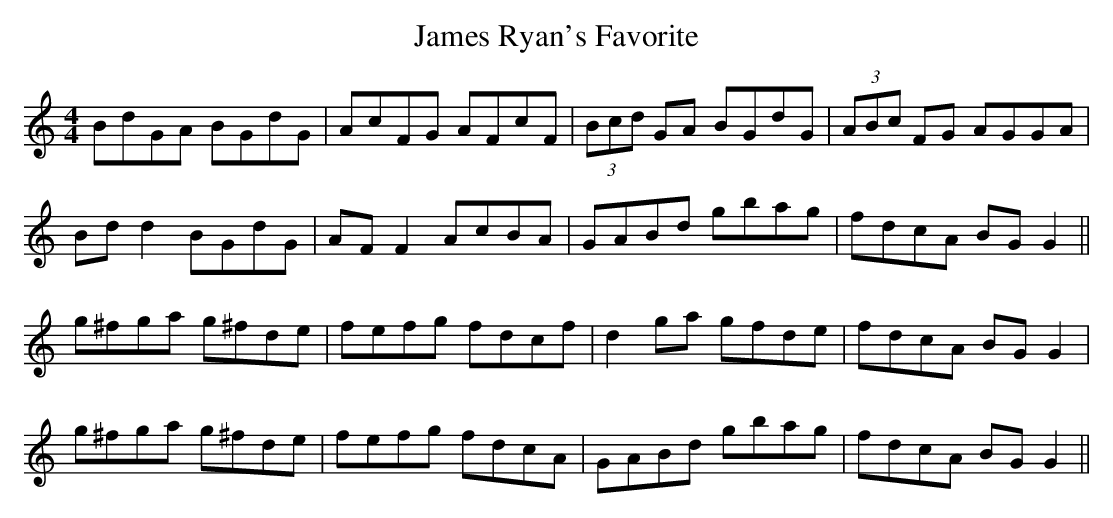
X:1
T: James Ryan's Favorite
M: 4/4
L: 1/8
K: Gmix
BdGA BGdG | AcFG AFcF | (3Bcd GA BGdG |\
(3ABc FG AGGA |
Bdd2 BGdG | AFF2 AcBA | GABd gbag |fdcA BG G2 ||
g^fga g^fde |fefg fdcf |d2 ga gfde|fdcA BG G2 |
g^fga g^fde |fefg fdcA |GABd gbag|fdcA BG G2 ||
